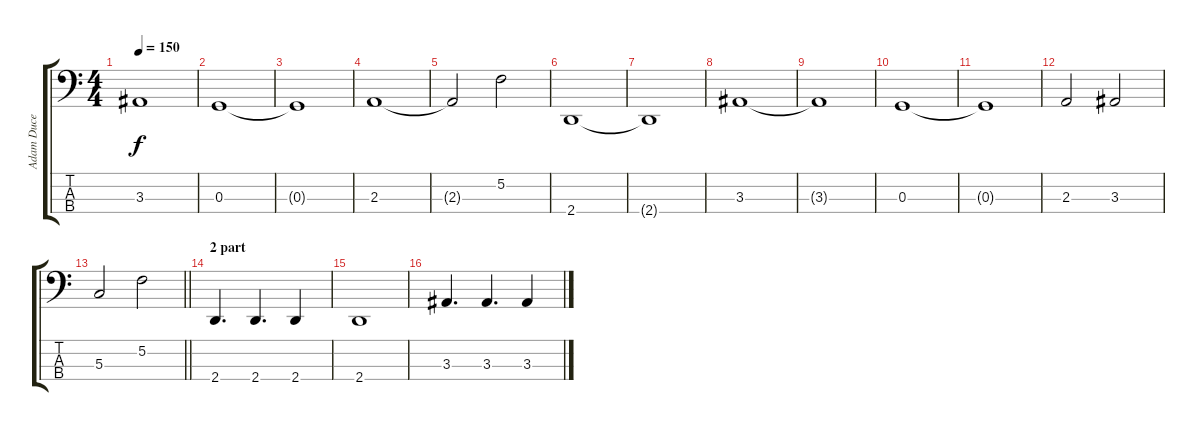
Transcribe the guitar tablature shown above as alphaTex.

\track ("Adam Duce" "Adam Duce") {instrument electricbasspick}
\staff {score tabs}
\tuning (F2 C2 G1 C1) {hide}
\ts (4 4)
\tempo 150
\clef f4
\ks c
3.3{t}.1{dy f} |
0.3.1 |
0.3{t}.1 |
2.3.1 |
2.3{t}.2 5.2.2 |
2.4.1 |
2.4{t}.1 |
3.3.1 |
3.3{t}.1 |
0.3.1 |
0.3{t}.1 |
2.3.2 3.3.2 |
\barLineRight lightlight
5.3.2 5.2.2 |
\section ("" "2 part")
2.4.4{d} 2.4.4{d} 2.4.4 |
2.4.1 |
3.3.4{d} 3.3.4{d} 3.3.4
